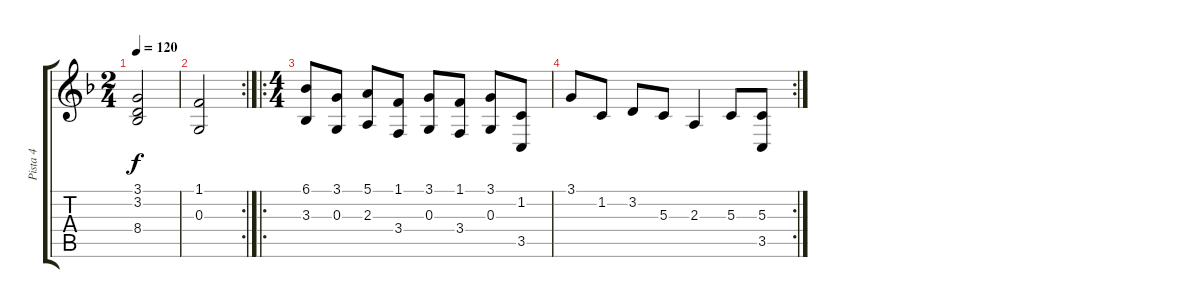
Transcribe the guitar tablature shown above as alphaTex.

\track ("Pista 4" "Pista 4") {instrument accordion bank 3}
\staff {score tabs}
\tuning (E4 B3 G3 D3 A2 E2) {hide}
\ts (2 4)
\tempo 120
\clef g2
\ks f
(3.1 3.2 8.4).2{dy f} |
\rc 2
(1.1 0.3).2 |
\ro
\ts (4 4)
(6.1 3.3).8 (3.1 0.3).8 (5.1 2.3).8 (1.1 3.4).8 (3.1 0.3).8 (1.1 3.4).8 (3.1 0.3).8 (1.2 3.5).8 |
\rc 2
3.1.8 1.2.8 3.2.8 5.3.8 2.3.4 5.3.8 (5.3 3.5).8
